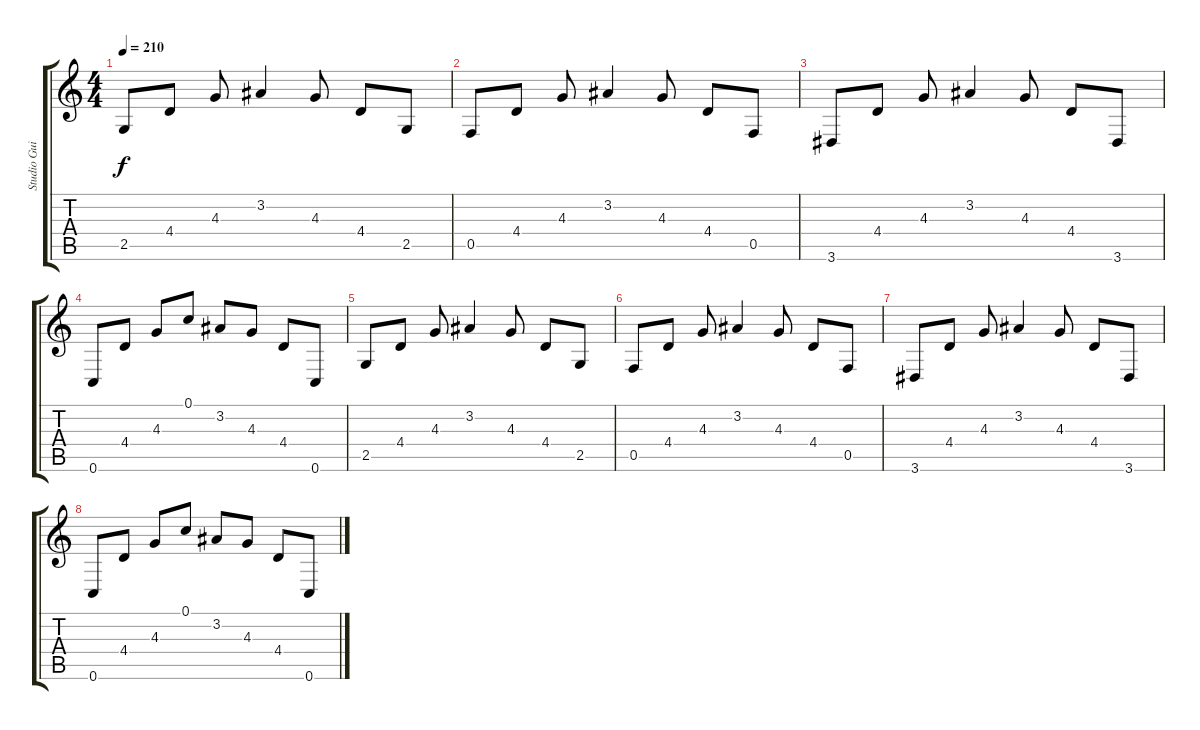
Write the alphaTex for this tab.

\track ("Studio Guitar" "Studio Gui") {instrument electricguitarclean}
\staff {score tabs}
\tuning (C4 G3 Eb3 Bb2 F2 C2) {hide}
\ts (4 4)
\tempo 210
\clef g2
\ks c
2.5.8{dy f} 4.4.8 4.3.8 3.2.4 4.3.8 4.4.8 2.5.8 |
0.5.8 4.4.8 4.3.8 3.2.4 4.3.8 4.4.8 0.5.8 |
3.6.8 4.4.8 4.3.8 3.2.4 4.3.8 4.4.8 3.6.8 |
0.6.8 4.4.8 4.3.8 0.1.8 3.2.8 4.3.8 4.4.8 0.6.8 |
2.5.8 4.4.8 4.3.8 3.2.4 4.3.8 4.4.8 2.5.8 |
0.5.8 4.4.8 4.3.8 3.2.4 4.3.8 4.4.8 0.5.8 |
3.6.8 4.4.8 4.3.8 3.2.4 4.3.8 4.4.8 3.6.8 |
0.6.8 4.4.8 4.3.8 0.1.8 3.2.8 4.3.8 4.4.8 0.6.8
